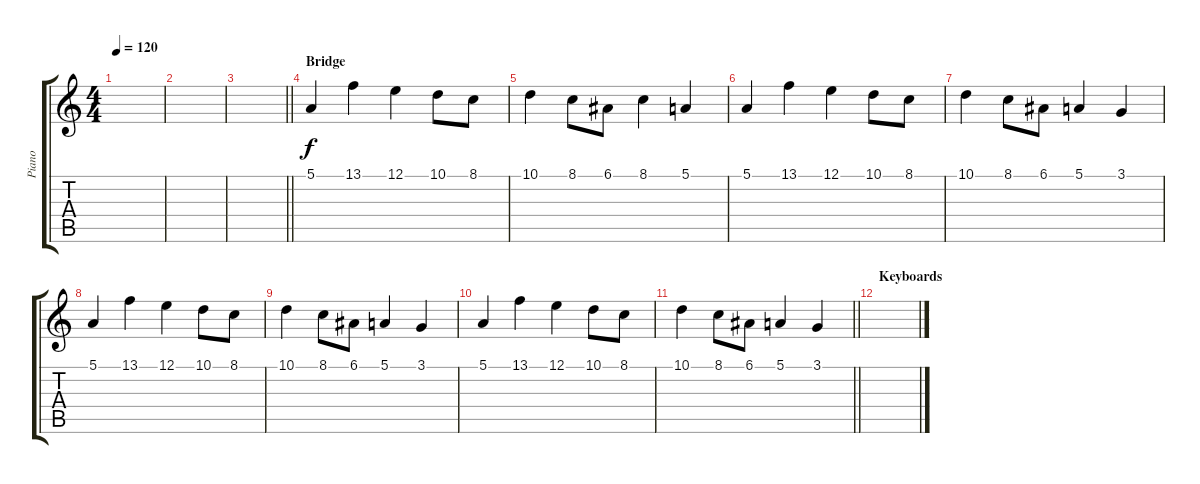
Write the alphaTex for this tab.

\track ("Piano" "Piano") {instrument acousticgrandpiano}
\staff {score tabs}
\tuning (E4 B3 G3 D3 A2 E2) {hide}
\ts (4 4)
\tempo 120
\clef g2
\ks c
|
|
\barLineRight lightlight
|
\section ("" "Bridge")
5.1.4 13.1.4 12.1.4 10.1.8 8.1.8 |
10.1.4 8.1.8 6.1.8 8.1.4 5.1.4 |
5.1.4 13.1.4 12.1.4 10.1.8 8.1.8 |
10.1.4 8.1.8 6.1.8 5.1.4 3.1.4 |
5.1.4 13.1.4 12.1.4 10.1.8 8.1.8 |
10.1.4 8.1.8 6.1.8 5.1.4 3.1.4 |
5.1.4 13.1.4 12.1.4 10.1.8 8.1.8 |
\barLineRight lightlight
10.1.4 8.1.8 6.1.8 5.1.4 3.1.4 |
\section ("" "Keyboards")
